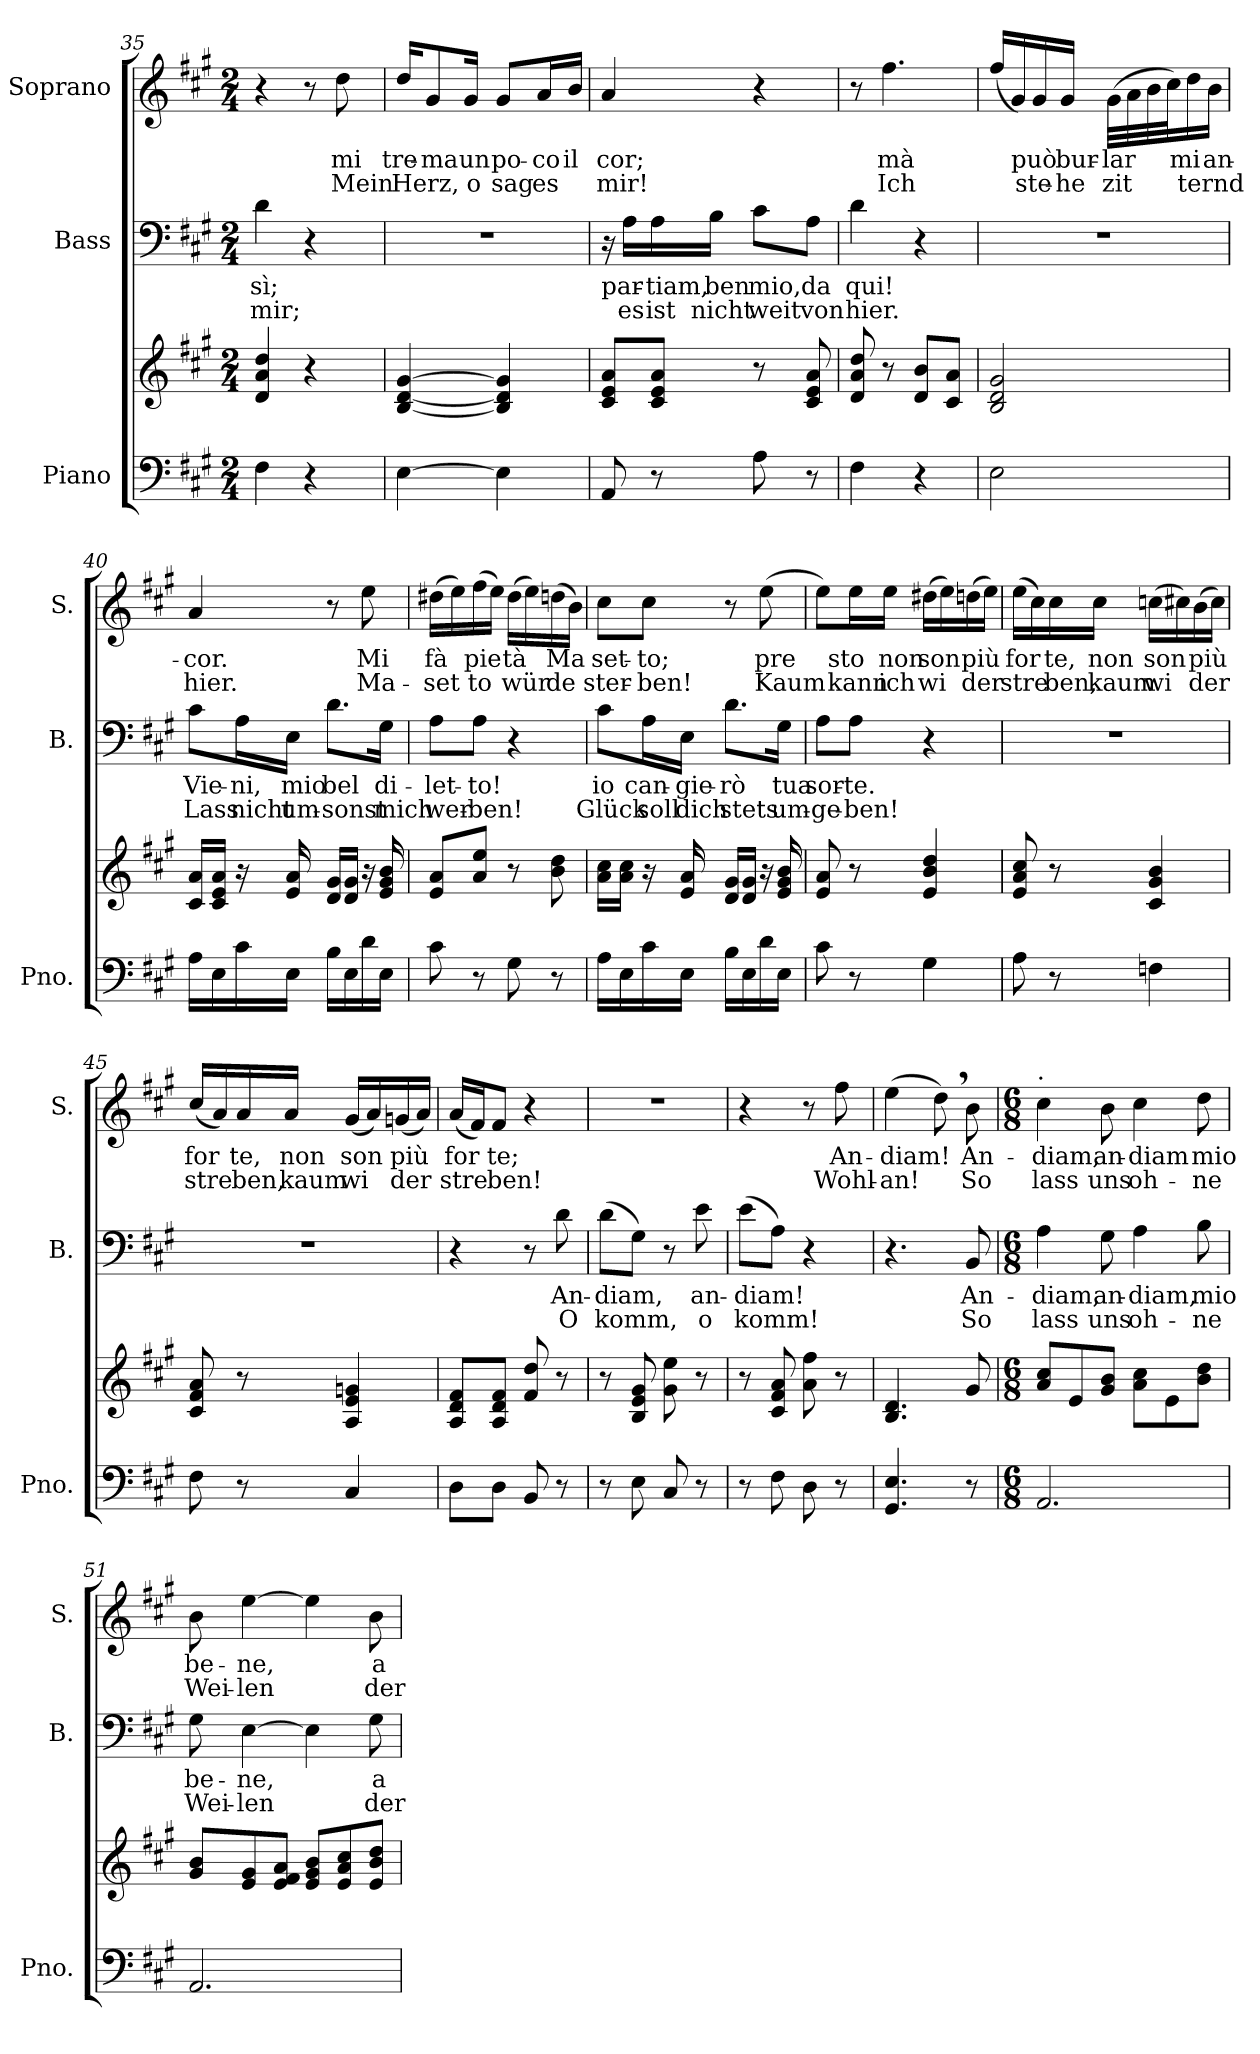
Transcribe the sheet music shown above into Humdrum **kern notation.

**kern	**kern	**kern	**text	**text	**kern	**text	**text
*part3	*part3	*part2	*part2	*part2	*part1	*part1	*part1
*staff4	*staff3	*staff2	*staff2	*staff2	*staff1	*staff1	*staff1
*I"Piano	*	*I"Bass	*	*	*I"Soprano	*	*
*I'Pno.	*	*I'B.	*	*	*I'S.	*	*
*clefF4	*clefG2	*clefF4	*	*	*clefG2	*	*
*k[f#c#g#]	*k[f#c#g#]	*k[f#c#g#]	*	*	*k[f#c#g#]	*	*
*A:	*A:	*A:	*	*	*A:	*	*
*M2/4	*M2/4	*M2/4	*	*	*M2/4	*	*
=35	=35	=35	=35	=35	=35	=35	=35
4F#\	4d/ 4a/ 4dd/	4d\	sì;	mir;	4r	.	.
4r	4r	4r	.	.	8r	.	.
.	.	.	.	.	8dd\	mi	Mein
!!LO:LB:g=z
=36	=36	=36	=36	=36	=36	=36	=36
[4E\	[4B/ [4d/ [4g#/	2r	.	.	16dd/KL	tre-	Herz,
.	.	.	.	.	8g#/	ma	.
.	.	.	.	.	16g#/Jk	un	o
4E\]	4B/] 4d/] 4g#/]	.	.	.	8g#/L	po-	sag
.	.	.	.	.	16a/L	co	es
.	.	.	.	.	16b/JJ	il	.
=37	=37	=37	=37	=37	=37	=37	=37
8AA/	8c#/ 8e/ 8a/L	16r	.	.	4a/	cor;	mir!
.	.	16A\LL	par-	es	.	.	.
8r	8c#/ 8e/ 8a/J	16A\	tiam,	ist	.	.	.
.	.	16B\JJ	ben	nicht	.	.	.
8A\	8r	8c#\L	mio,	weit	4r	.	.
8r	8c#/ 8e/ 8a/	8A\J	da	von	.	.	.
=38	=38	=38	=38	=38	=38	=38	=38
4F#\	8d/ 8a/ 8dd/	4d\	qui!	hier.	8r	.	.
.	8r	.	.	.	4.ff#\	mà	Ich
4r	8d/ 8b/L	4r	.	.	.	.	.
.	8c#/ 8a/J	.	.	.	.	.	.
=39	=39	=39	=39	=39	=39	=39	=39
2E\	2B/ 2d/ 2g#/	2r	.	.	(16ff#/LL	.	.
.	.	.	.	.	16g#/)	.	.
.	.	.	.	.	16g#/	può	ste-
.	.	.	.	.	16g#/JJ	bur-	he
.	.	.	.	.	(32g#\LLL	lar-	zit-
.	.	.	.	.	32a\	-	-
.	.	.	.	.	32b\	-	-
.	.	.	.	.	32cc#\J)	-	-
.	.	.	.	.	16dd\	mi	ternd
.	.	.	.	.	16b\JJ	an-	.
!!LO:PB:g=z
=40	=40	=40	=40	=40	=40	=40	=40
16A\LL	16c#/ 16a/LL	8c#\L	Vie-	Lass	4a/	cor.	hier.
16E\	16c#/ 16e/ 16a/JJ	.	.	.	.	.	.
16c#\	16r	16A\L	ni,	nicht	.	.	.
16E\JJ	16e/ 16a/	16E\JJ	mio	um-	.	.	.
16B\LL	16d/ 16g#/LL	8.d\L	bel	sonst	8r	.	.
16E\	16d/ 16g#/JJ	.	.	.	.	.	.
16d\	16r	.	.	.	8ee\	Mi	Ma-
16E\JJ	16e/ 16g#/ 16b/	16G#\Jk	di-	mich	.	.	.
=41	=41	=41	=41	=41	=41	=41	=41
8c#\	8e/ 8a/L	8A\L	let-	wer-	(16dd#X\LL	fà	set-
.	.	.	.	.	16ee\)	.	-
8r	8a/ 8ee/J	8A\J	to!	ben!	(16ff#\	pie-	to
.	.	.	.	.	16ee\JJ)	-	.
8G#\	8r	4r	.	.	(16dd#\LL	tà	wür-
.	.	.	.	.	16ee\)	.	-
8r	8b\ 8dd\	.	.	.	(16ddn\	Ma-	de
.	.	.	.	.	16b\JJ)	-	.
=42	=42	=42	=42	=42	=42	=42	=42
16A\LL	16a\ 16cc#\LL	8c#\L	io	Glück	8cc#\L	set-	ster-
16E\	16a\ 16cc#\JJ	.	.	.	.	.	.
16c#\	16r	16A\L	can-	soll	8cc#\J	to;	ben!
16E\JJ	16e/ 16a/	16E\JJ	gie-	dich	.	.	.
16B\LL	16d/ 16g#/LL	8.d\L	rò	stets	8r	.	.
16E\	16d/ 16g#/JJ	.	.	.	.	.	.
16d\	16r	.	.	.	(8ee\	-pre	Kaum
16E\JJ	16e/ 16g#/ 16b/	16G#\Jk	tua	um-	.	.	.
!!LO:LB:g=z
=43	=43	=43	=43	=43	=43	=43	=43
8c#\	8e/ 8a/	8A\L	sor-	ge-	8ee\L)	.	.
8r	8r	8A\J	te.	ben!	16ee\L	sto	kann
.	.	.	.	.	16ee\JJ	non	ich
4G#\	4e/ 4b/ 4dd/	4r	.	.	(16dd#X\LL	son	wi-
.	.	.	.	.	16ee\)	.	-
.	.	.	.	.	(16ddn\	più	der-
.	.	.	.	.	16ee\JJ)	.	-
=44	=44	=44	=44	=44	=44	=44	=44
8A\	8e/ 8a/ 8cc#/	2r	.	.	(16ee\LL	for-	stre-
.	.	.	.	.	16cc#\)	-	-
8r	8r	.	.	.	16cc#\	te,	ben,
.	.	.	.	.	16cc#\JJ	non	kaum
4Fn\	4c#/ 4g#/ 4b/	.	.	.	(16ccn\LL	son	wi-
.	.	.	.	.	16cc#X\)	.	-
.	.	.	.	.	(16b\	più	der-
.	.	.	.	.	16cc#\JJ)	.	-
=45	=45	=45	=45	=45	=45	=45	=45
8F#\	8c#/ 8f#/ 8a/	2r	.	.	(16cc#/LL	for-	stre-
.	.	.	.	.	16a/)	-	-
8r	8r	.	.	.	16a/	te,	ben,
.	.	.	.	.	16a/JJ	non	kaum
4C#/	4A/ 4e/ 4gn/	.	.	.	(16g#/LL	son	wi-
.	.	.	.	.	16a/)	.	-
.	.	.	.	.	(16gn/	più	der-
.	.	.	.	.	16a/JJ)	.	-
=46	=46	=46	=46	=46	=46	=46	=46
8D\L	8A/ 8d/ 8f#/L	4r	.	.	(16a/LL	for-	stre-
.	.	.	.	.	16f#/J)	-	-
8D\J	8A/ 8d/ 8f#/J	.	.	.	8f#/J	te;	ben!
8BB/	8f#/ 8dd/	8r	.	.	4r	.	.
8r	8r	8d\	An-	O	.	.	.
!!LO:LB:g=z
=47	=47	=47	=47	=47	=47	=47	=47
8r	8r	(8d\L	diam,	komm,	2r	.	.
8E\	8B/ 8e/ 8g#/	8G#\J)	.	.	.	.	.
8C#/	8g#\ 8ee\	8r	.	.	.	.	.
8r	8r	8e\	an-	o	.	.	.
=48	=48	=48	=48	=48	=48	=48	=48
8r	8r	(8e\L	diam!	komm!	4r	.	.
8F#\	8c#/ 8f#/ 8a/	8A\J)	.	.	.	.	.
8D\	8a\ 8ff#\	4r	.	.	8r	.	.
8r	8r	.	.	.	8ff#\	An-	Wohl-
=49	=49	=49	=49	=49	=49	=49	=49
4.GG#/ 4.E/	4.B/ 4.d/	4.r	.	.	(4ee\	diam!	an!
.	.	.	.	.	8dd,\)	.	.
8r	8g#/	8BB/	-An-	So	8b\	-An-	So
=50	=50	=50	=50	=50	=50	=50	=50
*M6/8	*M6/8	*M6/8	*	*	*M6/8	*	*
!	!	!	!	!	!LO:TX:a:t=.	!	!
2.AA/	8a/ 8cc#/L	4A\	diam,	lass	4cc#\	-diam,	lass
.	8e/	.	.	.	.	.	.
.	8g#/ 8b/J	8G#\	an-	uns	8b\	an-	uns
.	8a\ 8cc#\L	4A\	diam,	oh-	4cc#\	-diam	oh-
.	8e\	.	.	.	.	.	.
.	8b\ 8dd\J	8B\	mio	ne	8dd\	mio	-ne
=51	=51	=51	=51	=51	=51	=51	=51
2.AA/	8g#/ 8b/L	8G#\	be-	Wei-	8b\	be-	Wei-
.	8e/ 8g#/	[4E\	ne,	len	[4ee\	-ne,	len
.	8e/ 8f#/ 8a/J	.	.	.	.	.	.
.	8e/ 8g#/ 8b/L	4E\]	.	.	4ee\]	.	.
.	8e/ 8a/ 8cc#/	.	.	.	.	.	.
.	8e/ 8b/ 8dd/J	8G#\	a	der	8b\	a	der
=	=	=	=	=	=	=	=
*-	*-	*-	*-	*-	*-	*-	*-
